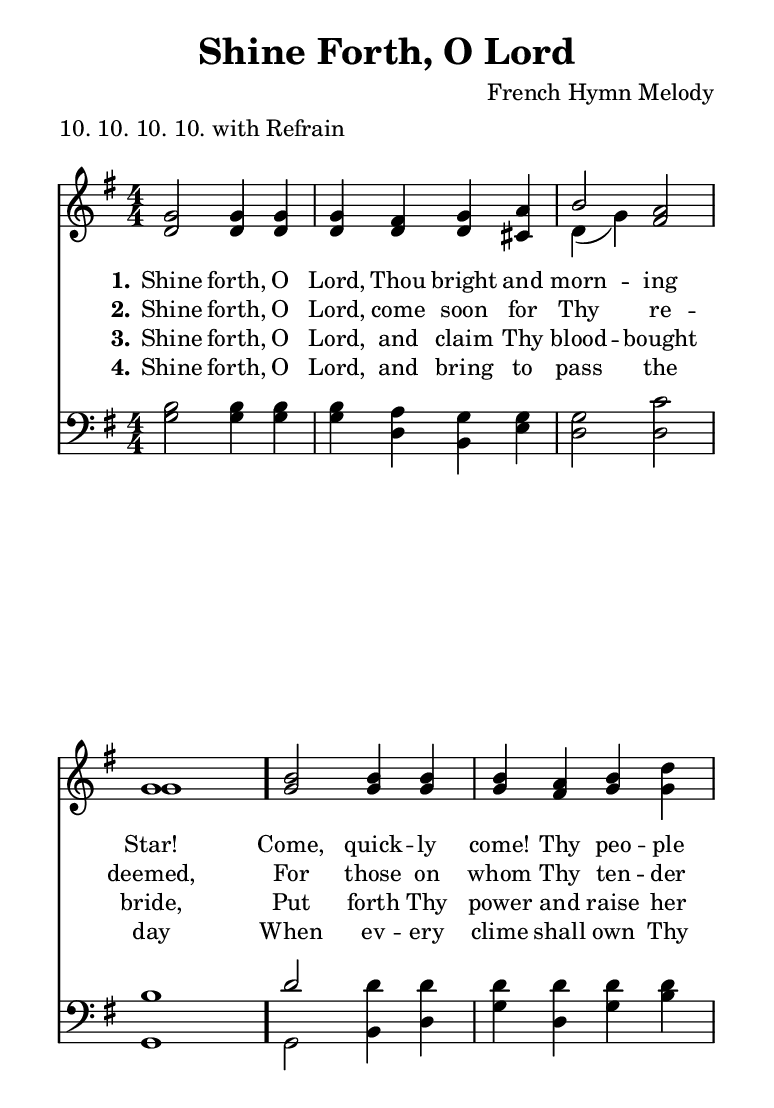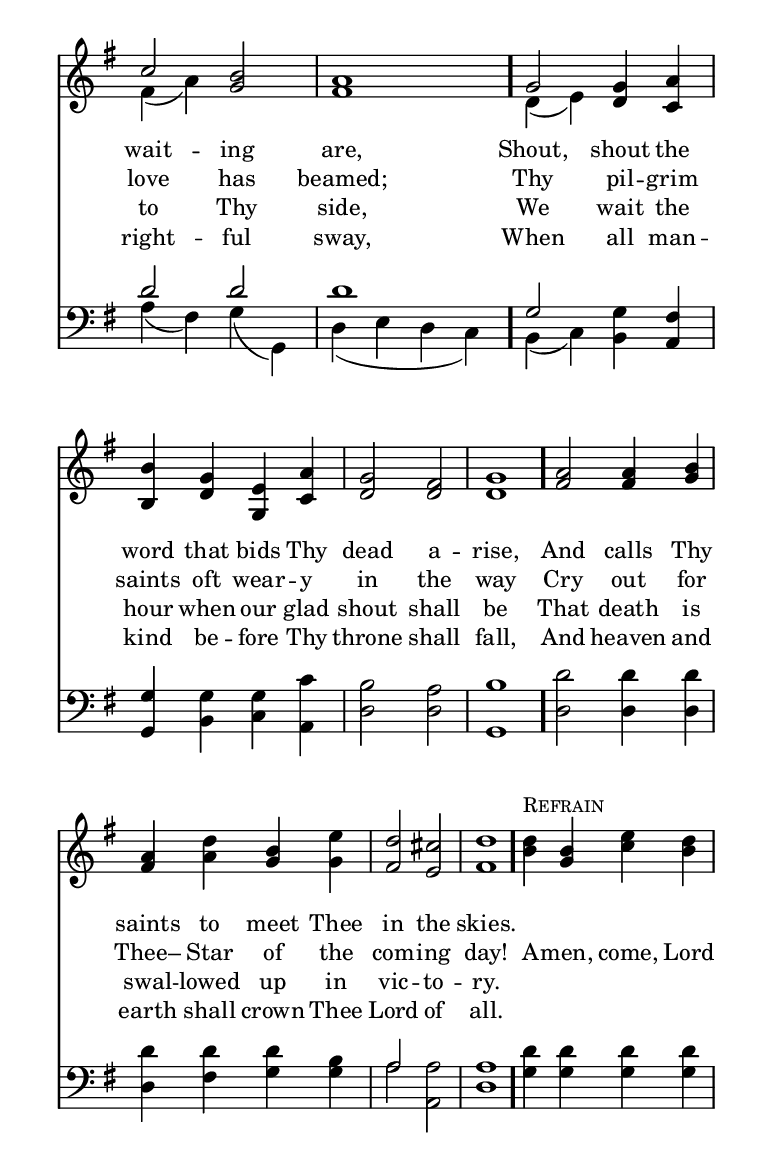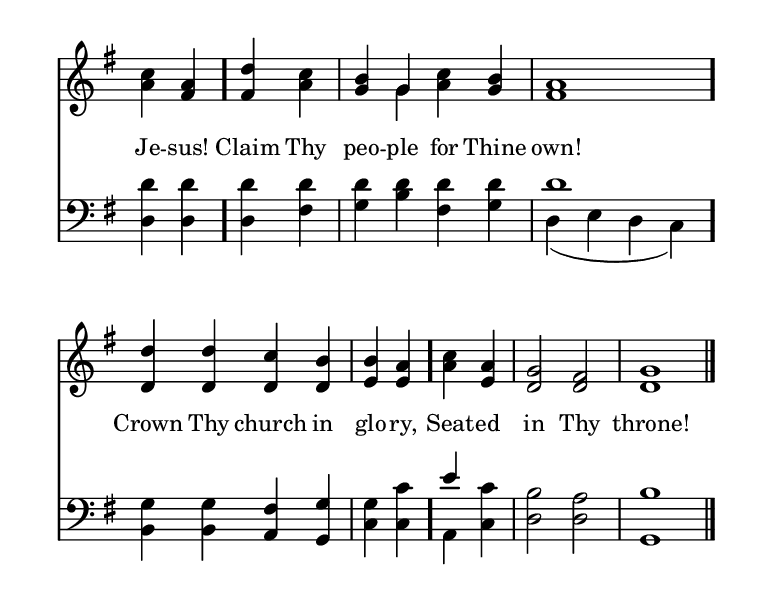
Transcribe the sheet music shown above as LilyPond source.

\include "common/global.ily"
\paper {
  \include "common/paper.ily"
}

\header{
  hymnnumber = "203"
  title = "Shine Forth, O Lord"
  tunename = "Viens, Seigneur"
  meter = "10. 10. 10. 10. with Refrain"
  poet = ""
  composer = "French Hymn Melody"
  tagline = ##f
}

global = {
  \include "common/overrides.ily"
  \override Staff.TimeSignature.style = #'numbered
  \time 4/4
  \override Score.MetronomeMark.transparent = ##t % hide all fermata changes too
  \tempo 4=120
  \key g \major
  \autoBeamOff
}

notesSoprano = {
\global
\relative c'' {

  g2 g4 g | g fis g a | b2 a | g1 |
  b2 b4 b | b a b d | c2 b | a1 |
  g2 g4 a | b g e a | g2 fis | g1 |
  a2 a4 b | a d b e | d2 cis | d1 |

  << s^\markup { \small \caps "Refrain" }
  { d4 b e d | c a d c | b g c b | a1 } >>
  d4 d c b | b a c a | g2 fis | g1 |

  \bar "|."

}
}

notesAlto = {
\global
\relative e' {

  d2 d4 d | d d d cis | d( g) fis2 | g1 |
  g2 g4 g | g fis g g | fis( a) g2 | fis1 |
  d4( e) d c | b d g, c | d2 d | d1 |
  fis2 fis4 g | fis4 a g g | fis2 e | fis1 |

  b4 g c b | a fis fis a | g g a g | fis1 |
  d4 d d d | e e a e | d2 d | d1 |

}
}

notesTenor = {
\global
\relative a {

  b2 b4 b | b a g g | g2 c | b1 |
  d2 d4 d | d d d d | d2 d | d1 |
  g,2 g4 fis | g g g c | b2 a | b1 |
  d2 d4 d | d d d b | a2 a | a1 |

  d4 d d d | d d d d | d d d d | d1 |
  g,4 g fis g | g c e c | b2 a | b1 |

}
}

notesBass = {
\global
\relative f {

  g2 g4 g | g d b e | d2 d | g,1 |
  g2 b4 d | g d g b | a( fis) g( g,) | d'4( e d c)
  b4( c) b a | g b c a | d2 d | g,1 |
  d'2 d4 d | d fis g g | a2 a, | d1 |

  g4 g g g | d d d fis | g b fis g | d( e d c)
  b4 b a g | c c a c | d2 d | g,1 |

}
}

Refrain = \lyricmode {

{ \eogbreak }

A -- men, come, Lord Je -- sus! \bar "."
Claim Thy peo -- ple for Thine own! \bar "."
Crown Thy church in glo -- ry, \bar "."
Seat -- ed in Thy throne! \bar "."

}

wordsA = \lyricmode {
\set stanza = "1."

Shine forth, O Lord, Thou bright and morn -- ing Star! \bar "."
Come, quick -- ly come! Thy peo -- ple wait -- ing are, \bar "."
Shout, shout the word that bids Thy dead a -- rise, \bar "."
And calls Thy saints to meet Thee in the skies. \bar "."

}

wordsB = \lyricmode {
\set stanza = "2."

Shine forth, O Lord, come soon for Thy re -- deemed,
For those on whom Thy ten -- der love has beamed;
Thy pil -- grim saints oft wear -- y in the way
Cry out for Thee– Star of the com -- ing day!

\Refrain

}

wordsC = \lyricmode {
\set stanza = "3."

Shine forth, O Lord, and claim Thy blood -- bought bride,
Put forth Thy power and raise her to Thy side,
We wait the hour when our glad shout shall be
That death is swal -- lowed up in vic -- to -- ry.

}

wordsD = \lyricmode {
\set stanza = "4."

Shine forth, O Lord, and bring to pass the day
When ev -- ery clime shall own Thy right -- ful sway,
When all man -- kind be -- fore Thy throne shall fall,
And heaven and earth shall crown Thee Lord of all.

}

\score {
  \context ChoirStaff <<
    \context Staff = upper <<
      \set Staff.autoBeaming = ##f
      \set ChoirStaff.systemStartDelimiter = #'SystemStartBar
      \set ChoirStaff.printPartCombineTexts = ##f
      \partcombine #'(2 . 9) \notesSoprano \notesAlto
      \context NullVoice = sopranos { \voiceOne << \notesSoprano >> }
      \context Lyrics = one   \lyricsto sopranos \wordsA
      \context Lyrics = two   \lyricsto sopranos \wordsB
      \context Lyrics = three \lyricsto sopranos \wordsC
      \context Lyrics = four  \lyricsto sopranos \wordsD
    >>
    \context Staff = men <<
      \set Staff.autoBeaming = ##f
      \clef bass
      \set ChoirStaff.printPartCombineTexts = ##f
      \partcombine #'(2 . 9) \notesTenor \notesBass
    >>
  >>
  \layout {
    \include "common/layout.ily"
  }
  \midi{
    \include "common/midi.ily"
  }
}

\version "2.19.49"  % necessary for upgrading to future LilyPond versions.

% vi:set et ts=2 sw=2 ai nocindent syntax=lilypond:
